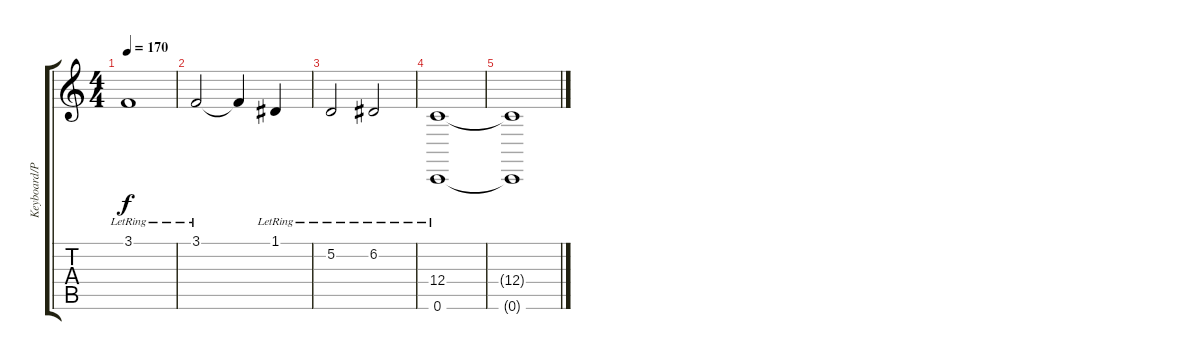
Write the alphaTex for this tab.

\track ("Keyboard/Piano" "Keyboard/P") {instrument tremolostrings}
\staff {score tabs}
\tuning (D4 A3 F3 C3 G2 C2) {hide}
\ts (4 4)
\tempo 170
\clef g2
\ks c
3.1{lr}.1{dy f} |
3.1{lr}.2 3.1{t}.4 1.1{lr}.4 |
5.2{lr}.2 6.2{lr}.2 |
(12.4{lr} 0.6{lr}).1 |
(12.4{t} 0.6{t}).1
